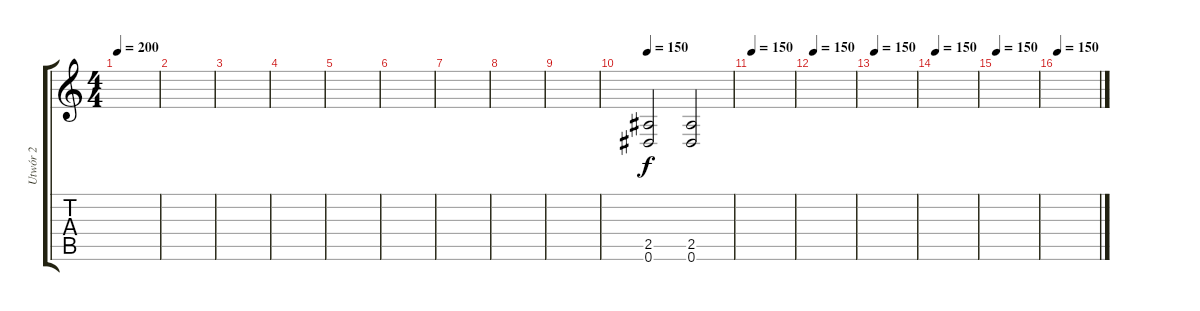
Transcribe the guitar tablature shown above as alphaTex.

\track ("Utwór 2" "Utwór 2") {instrument overdrivenguitar}
\staff {score tabs}
\tuning (Eb4 Bb3 Gb3 Db3 Ab2 Eb2) {hide}
\ts (4 4)
\tempo 200
\clef g2
\ks c
|
|
|
|
|
|
|
|
|
\tempo 150
(2.5 0.6).2 (2.5 0.6).2 |
\tempo 150
|
\tempo 150
|
\tempo 150
|
\tempo 150
|
\tempo 150
|
\tempo 150
